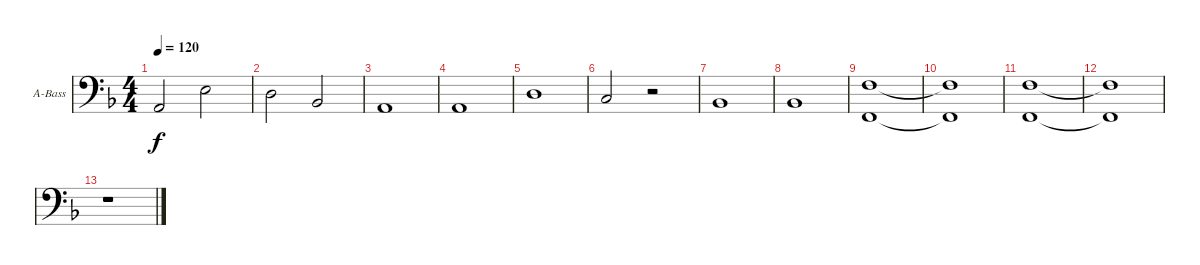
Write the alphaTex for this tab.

\bracketExtendMode groupsimilarinstruments
\firstSystemTrackNameOrientation horizontal
\otherSystemsTrackNameOrientation horizontal
\track ("Piano (Left Hand) " "A-Bass") {instrument acousticgrandpiano}
\staff {score}
\tuning (G2 D2 A1 E1)
\displaytranspose 12
\ts (4 4)
\tempo 120
\clef f4
\ks f
0.3.2{dy f} 2.2.2 |
0.2.2 1.3.2 |
0.3.1 |
0.3.1 |
0.2.1 |
3.3.2 r.2 |
1.3.1 |
1.3.1 |
(3.2 1.4).1 |
(3.2{t} 1.4{t}).1 |
(3.2 1.4).1 |
(3.2{t} 1.4{t}).1 |
r.1
